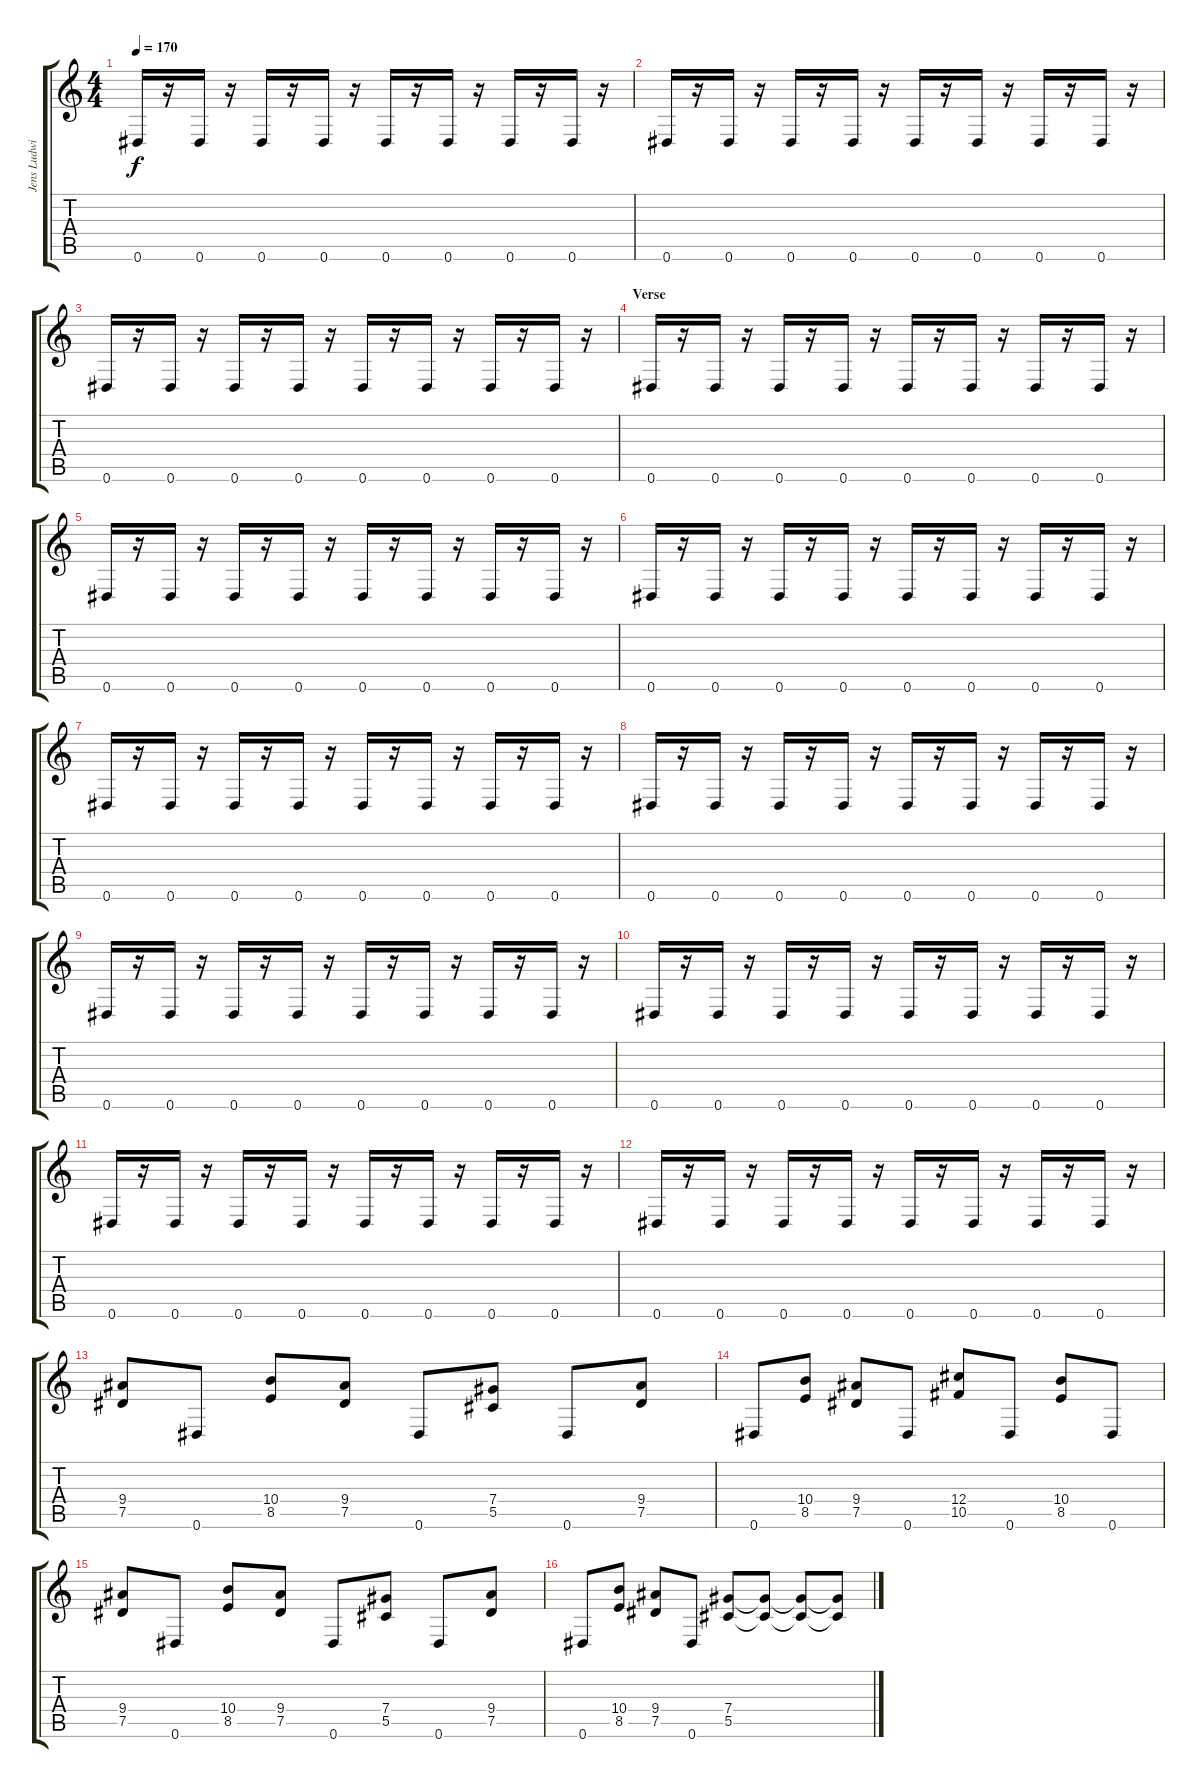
\track ("Jens Ludwig (?)" "Jens Ludwi") {instrument distortionguitar}
\staff {score tabs}
\tuning (Eb4 Bb3 Gb3 Db3 Ab2 Eb2) {hide}
\ts (4 4)
\tempo 170
\clef g2
\ks c
0.6.16{dy f} r.16 0.6.16 r.16 0.6.16 r.16 0.6.16 r.16 0.6.16 r.16 0.6.16 r.16 0.6.16 r.16 0.6.16 r.16 |
0.6.16 r.16 0.6.16 r.16 0.6.16 r.16 0.6.16 r.16 0.6.16 r.16 0.6.16 r.16 0.6.16 r.16 0.6.16 r.16 |
0.6.16 r.16 0.6.16 r.16 0.6.16 r.16 0.6.16 r.16 0.6.16 r.16 0.6.16 r.16 0.6.16 r.16 0.6.16 r.16 |
\section ("" "Verse")
0.6.16 r.16 0.6.16 r.16 0.6.16 r.16 0.6.16 r.16 0.6.16 r.16 0.6.16 r.16 0.6.16 r.16 0.6.16 r.16 |
0.6.16 r.16 0.6.16 r.16 0.6.16 r.16 0.6.16 r.16 0.6.16 r.16 0.6.16 r.16 0.6.16 r.16 0.6.16 r.16 |
0.6.16 r.16 0.6.16 r.16 0.6.16 r.16 0.6.16 r.16 0.6.16 r.16 0.6.16 r.16 0.6.16 r.16 0.6.16 r.16 |
0.6.16 r.16 0.6.16 r.16 0.6.16 r.16 0.6.16 r.16 0.6.16 r.16 0.6.16 r.16 0.6.16 r.16 0.6.16 r.16 |
0.6.16 r.16 0.6.16 r.16 0.6.16 r.16 0.6.16 r.16 0.6.16 r.16 0.6.16 r.16 0.6.16 r.16 0.6.16 r.16 |
0.6.16 r.16 0.6.16 r.16 0.6.16 r.16 0.6.16 r.16 0.6.16 r.16 0.6.16 r.16 0.6.16 r.16 0.6.16 r.16 |
0.6.16 r.16 0.6.16 r.16 0.6.16 r.16 0.6.16 r.16 0.6.16 r.16 0.6.16 r.16 0.6.16 r.16 0.6.16 r.16 |
0.6.16 r.16 0.6.16 r.16 0.6.16 r.16 0.6.16 r.16 0.6.16 r.16 0.6.16 r.16 0.6.16 r.16 0.6.16 r.16 |
0.6.16 r.16 0.6.16 r.16 0.6.16 r.16 0.6.16 r.16 0.6.16 r.16 0.6.16 r.16 0.6.16 r.16 0.6.16 r.16 |
(9.4 7.5).8 0.6.8 (10.4 8.5).8 (9.4 7.5).8 0.6.8 (7.4 5.5).8 0.6.8 (9.4 7.5).8 |
0.6.8 (10.4 8.5).8 (9.4 7.5).8 0.6.8 (12.4 10.5).8 0.6.8 (10.4 8.5).8 0.6.8 |
(9.4 7.5).8 0.6.8 (10.4 8.5).8 (9.4 7.5).8 0.6.8 (7.4 5.5).8 0.6.8 (9.4 7.5).8 |
0.6.8 (10.4 8.5).8 (9.4 7.5).8 0.6.8 (7.4 5.5).8 (7.4{t} 5.5{t}).8 (7.4{t} 5.5{t}).8 (7.4{t} 5.5{t}).8
